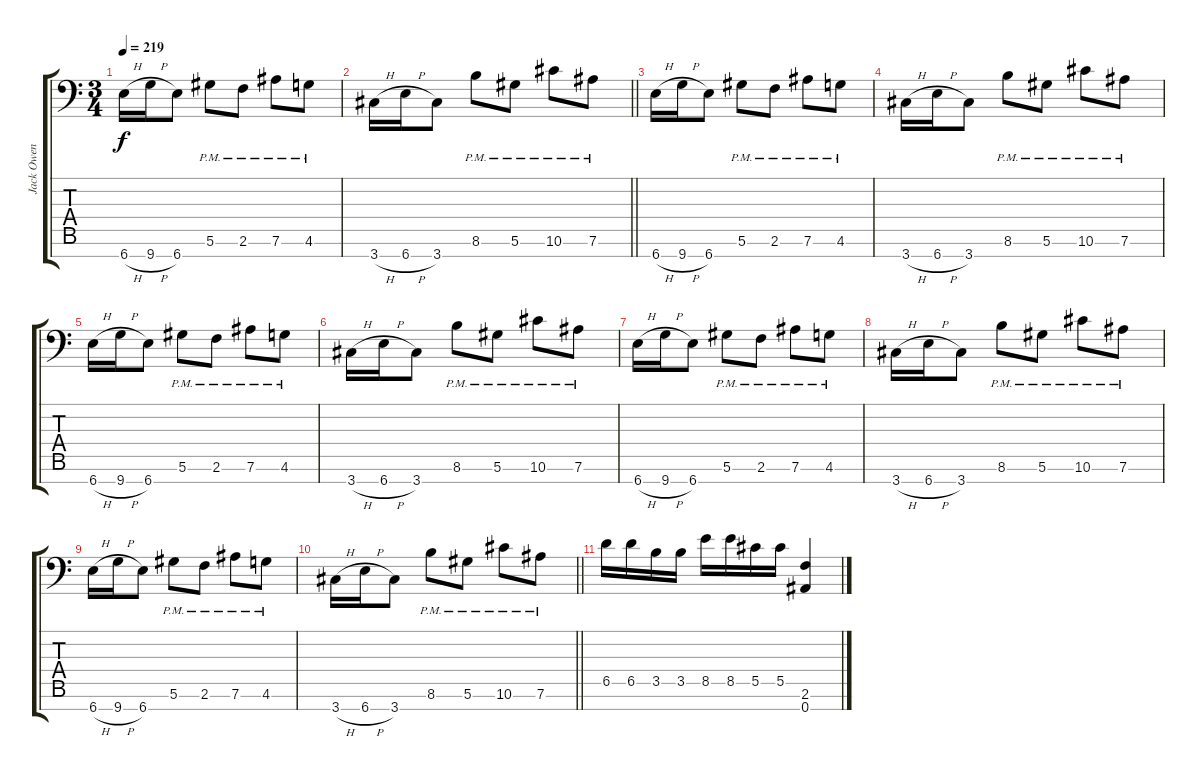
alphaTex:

\track ("Jack Owen" "Jack Owen") {instrument distortionguitar}
\staff {score tabs}
\tuning (Eb4 Bb3 Gb3 Db3 Ab2 Eb2 Bb1) {hide}
\ts (3 4)
\tempo 219
\clef f4
\ks c
6.7{h}.16{dy f} 9.7{h}.16 6.7.8 5.6{pm}.8 2.6{pm}.8 7.6{pm}.8 4.6{pm}.8 |
\barLineRight lightlight
3.7{h}.16 6.7{h}.16 3.7.8 8.6{pm}.8 5.6{pm}.8 10.6{pm}.8 7.6{pm}.8 |
6.7{h}.16 9.7{h}.16 6.7.8 5.6{pm}.8 2.6{pm}.8 7.6{pm}.8 4.6{pm}.8 |
3.7{h}.16 6.7{h}.16 3.7.8 8.6{pm}.8 5.6{pm}.8 10.6{pm}.8 7.6{pm}.8 |
6.7{h}.16 9.7{h}.16 6.7.8 5.6{pm}.8 2.6{pm}.8 7.6{pm}.8 4.6{pm}.8 |
3.7{h}.16 6.7{h}.16 3.7.8 8.6{pm}.8 5.6{pm}.8 10.6{pm}.8 7.6{pm}.8 |
6.7{h}.16 9.7{h}.16 6.7.8 5.6{pm}.8 2.6{pm}.8 7.6{pm}.8 4.6{pm}.8 |
3.7{h}.16 6.7{h}.16 3.7.8 8.6{pm}.8 5.6{pm}.8 10.6{pm}.8 7.6{pm}.8 |
6.7{h}.16 9.7{h}.16 6.7.8 5.6{pm}.8 2.6{pm}.8 7.6{pm}.8 4.6{pm}.8 |
\barLineRight lightlight
3.7{h}.16 6.7{h}.16 3.7.8 8.6{pm}.8 5.6{pm}.8 10.6{pm}.8 7.6{pm}.8 |
6.5.16 6.5.16 3.5.16 3.5.16 8.5.16 8.5.16 5.5.16 5.5.16 (2.6 0.7).4
